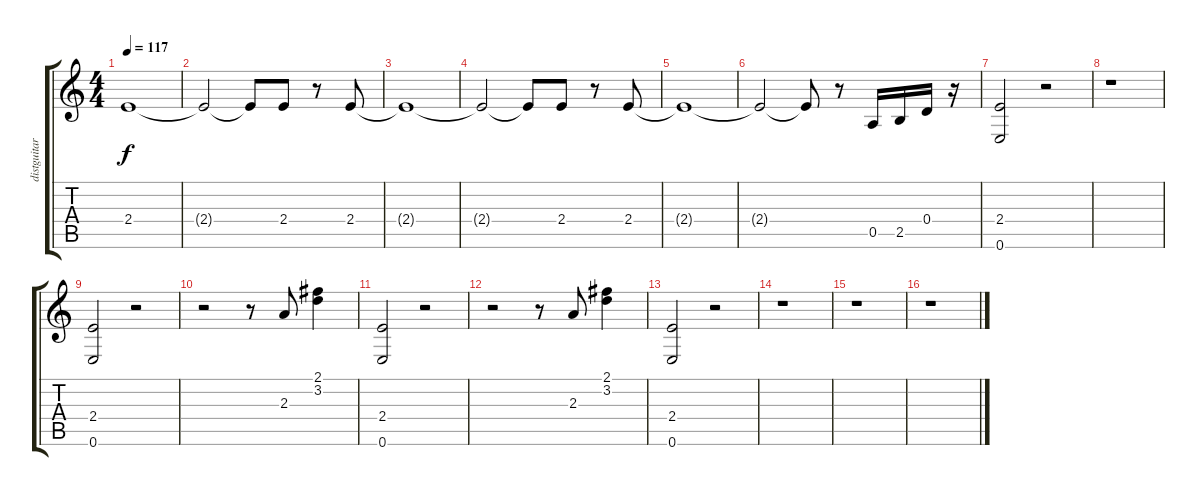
\track ("distguitar2" "distguitar") {instrument distortionguitar}
\staff {score tabs}
\tuning (E4 B3 G3 D3 A2 E2) {hide}
\ts (4 4)
\tempo 117
\clef g2
\ks c
2.4{t}.1{dy f} |
2.4{t}.2 2.4{t}.8 2.4.8 r.8 2.4.8 |
2.4{t}.1 |
2.4{t}.2 2.4{t}.8 2.4.8 r.8 2.4.8 |
2.4{t}.1 |
2.4{t}.2 2.4{t}.8 r.8 0.5.16 2.5.16 0.4.16 r.16 |
(2.4 0.6).2 r.2 |
r.1 |
(2.4 0.6).2 r.2 |
r.2 r.8 2.3.8 (2.1 3.2).4 |
(2.4 0.6).2 r.2 |
r.2 r.8 2.3.8 (2.1 3.2).4 |
(2.4 0.6).2 r.2 |
r.1 |
r.1 |
r.1
